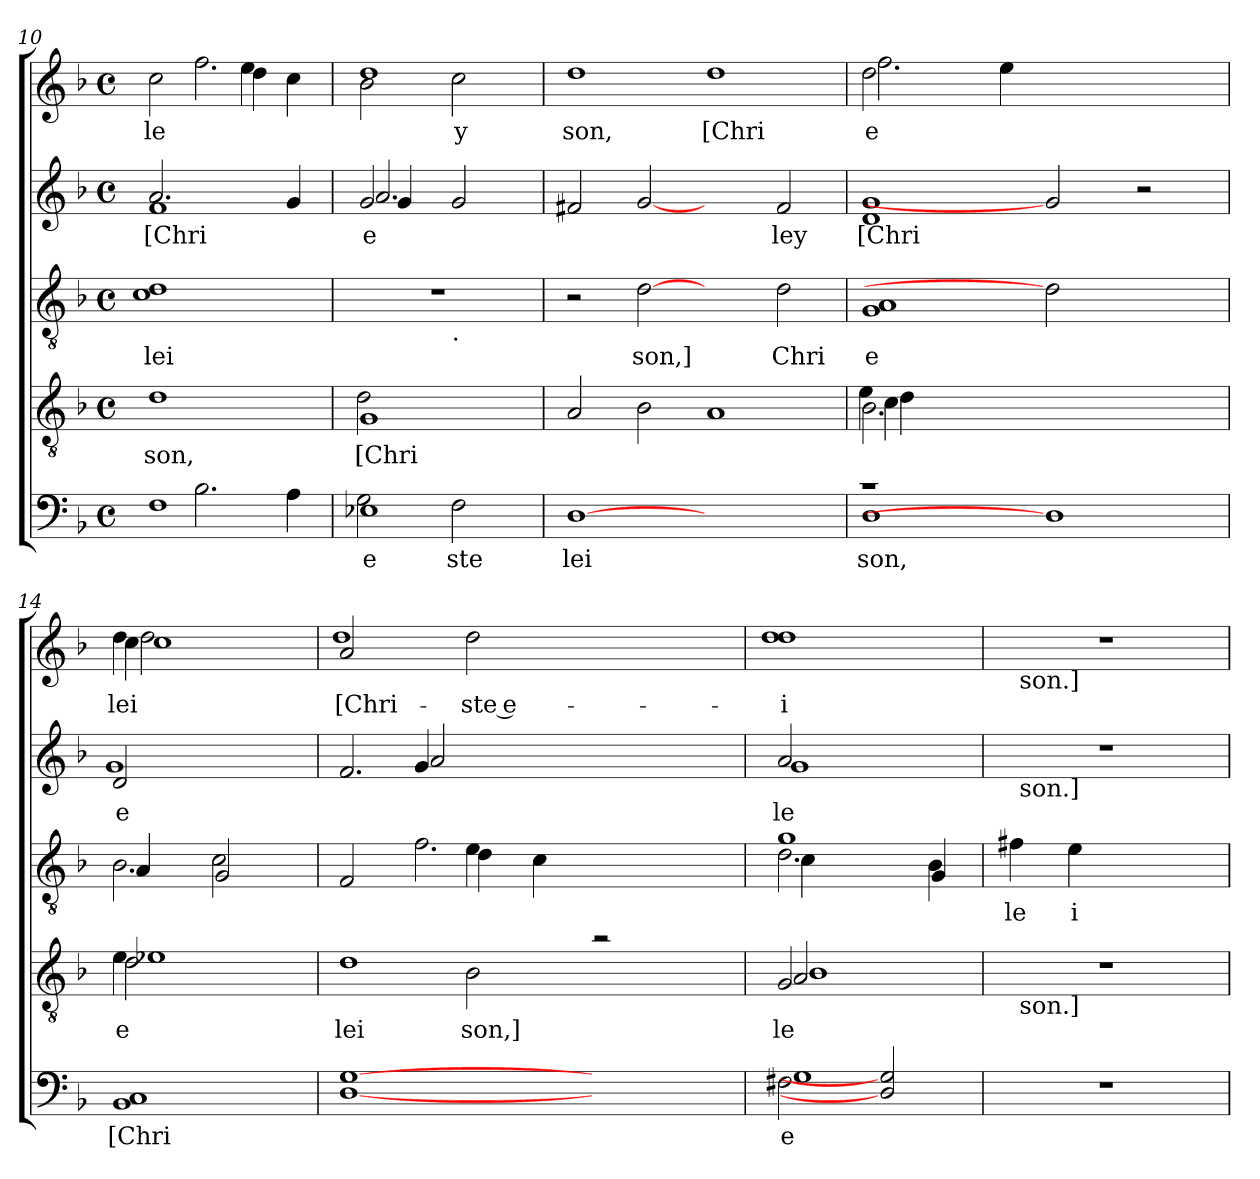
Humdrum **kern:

**kern	**text	**kern	**text	**kern	**text	**kern	**text	**kern	**text
*part5	*part5	*part4	*part4	*part3	*part3	*part2	*part2	*part1	*part1
*staff5	*staff5	*staff4	*staff4	*staff3	*staff3	*staff2	*staff2	*staff1	*staff1
!!LO:PB:g=z
*clefF4	*	*clefGv2	*	*clefGv2	*	*clefG2	*	*clefG2	*
*k[b-]	*	*k[b-]	*	*k[b-]	*	*k[b-]	*	*k[b-]	*
*F:	*	*F:	*	*F:	*	*F:	*	*F:	*
*M4/4	*	*M4/4	*	*M4/4	*	*M4/4	*	*M4/4	*
*met(c)	*	*met(c)	*	*met(c)	*	*met(c)	*	*met(c)	*
=10	=10	=10	=10	=10	=10	=10	=10	=10	=10
*^	*	*	*	*	*	*	*	*	*
*	*^	*	*	*	*	*	*	*	*	*
!	!	!	!	!	!LO:LY:b	!	!LO:LY:b	!	!LO:LY:b	!	!LO:LY:b
*	*	*	*	*	*	*	*	*^	*	*^	*
*	*	*	*	*	*	*	*	*	*	*	*	*^	*
1F	4ryy	2.ryy	.	1d	son,	1c 1d	lei	2.a/	1f	[Chri	2cc\	4ryy	2ryy	le
.	2.B-\	.	.	.	.	.	.	.	.	.	.	2.ff\	.	.
.	.	.	.	.	.	.	.	.	.	.	4ee\	.	4dd\	.
.	.	4A\	.	.	.	.	.	4g/	.	.	4ryy	.	4cc\	.
*	*	*	*	*	*	*	*	*v	*v	*	*	*	*	*
=11	=11	=11	=11	=11	=11	=11	=11	=11	=11	=11	=11	=11	=11
!	!	!	!LO:LY:b	!	!LO:LY:b:rj	!	!	!	!	!	!	!	!
*	*	*	*	*^	*	*	*	*	*	*	*	*	*
!	!	!	!	!	!	!LO:LY:b	!	!	!	!LO:LY:b	!	!	!	!
*	*	*	*	*	*	*	*	*	*^	*	*	*	*	*
!	!	!	!	!	!	!	!	!	!	!	!LO:LY:b	!	!	!	!
*	*v	*v	*	*	*	*	*^	*	*	*^	*	*	*v	*v	*
1E-X	2G\	e	1G	2d\	[Chri	1r	2ryy	.	2g/	2.a/	4g/	e	1dd	2b-\	.
.	.	.	.	.	.	.	.	.	.	.	4ryy	.	.	.	.
!	!	!	!	!	!	!	!LO:TX:b:t=.	!	!	!	!	!	!	!	!
!	!	!LO:LY:b	!	!	!	!	!	!	!	!	!	!	!	!	!LO:LY:b
.	2F\	ste	.	2ryy	.	.	2ryy	.	2ryy	.	2g/	.	.	2cc\	y
.	.	.	.	.	.	.	.	.	.	4ryy	.	.	.	.	.
*v	*v	*	*	*	*	*	*	*	*	*v	*v	*	*v	*v	*
*	*	*v	*v	*	*	*	*	*	*	*	*	*
=12	=12	=12	=12	=12	=12	=12	=12	=12	=12	=12	=12
!	!LO:LY:b	!	!	!	!	!	!	!	!	!	!LO:LY:b
*	*	*	*	*v	*v	*	*	*	*	*	*
*	*	*	*	*	*	*v	*v	*	*	*
[1D	lei	2A/	.	2r	.	2f#X/	.	1dd	son,
!	!	!	!	!	!LO:LY:b	!	!	!	!
.	.	2B-\	.	[2d	son,]	[2g	.	.	.
!	!	!	!	!	!	!	!	!	!LO:LY:b
1ryy	.	1A	.	2ryy	.	2ryy	.	1dd	[Chri
!	!	!	!	!	!LO:LY:b	!	!LO:LY:b	!	!
.	.	.	.	2d\	Chri	2f#/	ley	.	.
=13	=13	=13	=13	=13	=13	=13	=13	=13	=13
*^	*	*	*	*	*	*	*	*	*
!	!	!LO:LY:b	!	!	!	!LO:LY:b	!	!LO:LY:b	!	!LO:LY:b
*	*	*	*^	*	*	*	*	*	*^	*
*	*	*	*	*^	*	*	*	*	*	*	*	*
*	*	*	*	*	*^	*	*	*	*	*	*	*	*
!	!	!	!	!	!	!	!	!	!	!	!	!	!	!LO:LY:b
1rc	1D	son,	2.B-\	4c\	4d\	4e\	.	1G 1A	e	1d 1g	[Chri	2dd\	2.ff\	e
.	.	.	.	1ryy	1ryy	1ryy	.	.	.	.	.	.	.	.
.	.	.	.	.	.	.	.	.	.	.	.	1ryy	.	.
.	.	.	1ryy	.	.	.	.	.	.	.	.	.	4ee\	.
1D]	1ryy	.	.	.	.	.	.	2d]	.	2g]	.	.	1ryy	.
.	.	.	.	4ryy	4ryy	4ryy	.	.	.	.	.	.	.	.
.	.	.	.	2ryy	2ryy	2ryy	.	2ryy	.	2r	.	2ryy	.	.
.	.	.	4ryy	.	.	.	.	.	.	.	.	.	.	.
*v	*v	*	*	*	*	*	*	*	*	*	*	*v	*v	*
*	*	*v	*v	*v	*v	*	*	*	*	*	*	*
=14	=14	=14	=14	=14	=14	=14	=14	=14	=14
!	!LO:LY:b	!	!LO:LY:b	!	!	!	!LO:LY:b	!	!
*	*	*^	*	*^	*	*^	*	*	*
*	*	*	*^	*	*	*^	*	*	*	*	*	*
!	!	!	!	!	!	!	!	!	!	!	!	!LO:LY:b:rj	!	!LO:LY:b
*	*	*	*	*	*	*	*	*	*	*	*	*	*^	*
*	*	*	*	*	*	*	*	*	*	*	*	*	*	*^	*
*	*	*	*	*	*	*	*	*	*	*	*	*	*	*	*^	*
1BB- 1C	[Chri	4e\	2d\	1e-X	e	2.B-\	4A/	2ryy	.	2d/	1g	e	4dd\	4cc\	2dd\	1cc	lei
.	.	2.ryy	.	.	.	.	4ryy	.	.	.	.	.	2.ryy	2.ryy	.	.	.
.	.	.	2ryy	.	.	.	2G/	2c\	.	2ryy	.	.	.	.	2ryy	.	.
.	.	.	.	.	.	4ryy	.	.	.	.	.	.	.	.	.	.	.
*	*	*v	*v	*v	*	*	*	*	*	*v	*v	*	*v	*v	*v	*v	*
*	*	*	*	*v	*v	*v	*	*	*	*	*
!!LO:LB:g=z
=15	=15	=15	=15	=15	=15	=15	=15	=15	=15
!	!	!	!LO:LY:b	!	!	!	!	!	!LO:LY:b
*	*	*^	*	*^	*	*^	*	*^	*
*	*	*	*	*	*	*^	*	*	*^	*	*	*	*
*	*	*	*	*	*	*	*^	*	*	*	*^	*	*	*	*
!	!	!	!	!	!	!	!	!	!	!	!	!	!	!	!	!	!LO:LY:b
[1D [1G	.	1d	2ryy	lei	16.ryy	2F/	4ryy	2ryy	.	32ryy	2.f/	4ryy	4ryy	.	2a/	1dd	-[Chri-
.	.	.	.	.	.	.	.	.	.	2.ryy	.	.	.	.	.	.	.
.	.	.	.	.	2ryy	.	.	.	.	.	.	.	.	.	.	.	.
.	.	.	.	.	.	.	2.f\	.	.	.	.	4g/	2a/	.	.	.	.
!	!	!	!	!LO:LY:b	!	!	!	!	!	!	!	!	!	!	!	!	!LO:LY:b:rj
.	.	.	2B-\	son,]	.	4e\	.	4d\	.	.	.	2.ryy	.	.	2dd\	.	ste e-
.	.	.	.	.	2ryy	.	.	.	.	.	.	.	.	.	.	.	.
.	.	.	.	.	.	2ryy	.	4c\	.	.	2.ryy	.	2.ryy	.	.	.	.
.	.	.	.	.	.	.	.	.	.	2ryy	.	.	.	.	.	.	.
2ryy	.	2ra	2ryy	.	.	.	2ryy	2ryy	.	.	.	.	.	.	2ryy	2ryy	.
.	.	.	.	.	4ryy	.	.	.	.	.	.	.	.	.	.	.	.
.	.	.	.	.	.	4ryy	.	.	.	.	.	4ryy	.	.	.	.	.
.	.	.	.	.	.	.	.	.	.	8..ryy	.	.	.	.	.	.	.
.	.	.	.	.	8ryy	.	.	.	.	.	.	.	.	.	.	.	.
.	.	.	.	.	32ryy	.	.	.	.	.	.	.	.	.	.	.	.
*	*	*v	*v	*	*	*	*	*	*	*v	*v	*v	*v	*	*v	*v	*
*	*	*	*	*v	*v	*v	*v	*	*	*	*	*
=16	=16	=16	=16	=16	=16	=16	=16	=16	=16
!	!LO:LY:b	!	!	!	!	!	!	!	!
*^	*	*	*	*	*	*	*	*	*
!	!	!LO:LY:b	!	!LO:LY:b:rj	!	!	!	!	!	!
*	*	*	*^	*	*	*	*	*	*	*
!	!	!	!	!	!LO:LY:b	!	!	!	!	!	!
*	*	*	*	*^	*	*	*	*	*	*	*
!	!	!	!	!	!	!LO:LY:b	!	!	!	!LO:LY:b	!	!LO:LY:b
*	*	*	*	*	*	*	*^	*	*^	*	*	*
*	*	*	*	*	*	*	*	*^	*	*	*	*	*	*
2F#\	1G	e	2G/	2A/	1B-	le	2.d\	4c\	1g	.	2a/	1g	le	1dd 1dd	-i-
.	.	.	.	.	.	.	.	2ryy	.	.	.	.	.	.	.
2D] 2G]	.	.	2ryy	2ryy	.	.	.	.	.	.	2ryy	.	.	.	.
.	.	.	.	.	.	.	4G/	4B-\	.	.	.	.	.	.	.
*v	*v	*	*	*	*	*	*	*v	*v	*	*	*	*	*	*
*	*	*v	*v	*v	*	*	*	*	*	*	*	*	*
=17	=17	=17	=17	=17	=17	=17	=17	=17	=17	=17	=17
!	!	!	!	!	!	!LO:LY:b:rj	!	!	!	!	!
*	*	*^	*	*v	*v	*	*	*	*	*^	*
1r	.	1r	64ryy	.	4f#X\	le	1r	64ryy	.	1r	64ryy	.
!	!	!	!	!	!	!	!	!	!	!	!LO:TX:b:t=son.]	!
!	!	!	!	!	!	!	!	!LO:TX:b:t=son.]	!	!	!	!
!	!	!	!LO:TX:b:t=son.]	!	!	!	!	!	!	!	!	!
.	.	.	2ryy	.	.	.	.	2ryy	.	.	2ryy	.
!	!	!	!	!	!	!LO:LY:b	!	!	!	!	!	!
.	.	.	.	.	4e\	i-	.	.	.	.	.	.
.	.	.	.	.	2ryy	.	.	.	.	.	.	.
.	.	.	4ryy	.	.	.	.	4ryy	.	.	4ryy	.
.	.	.	8...ryy	.	.	.	.	8...ryy	.	.	8...ryy	.
*	*	*	*	*	*	*	*v	*v	*	*	*	*
*	*	*v	*v	*	*	*	*	*	*v	*v	*
=	=	=	=	=	=	=	=	=	=
*-	*-	*-	*-	*-	*-	*-	*-	*-	*-
